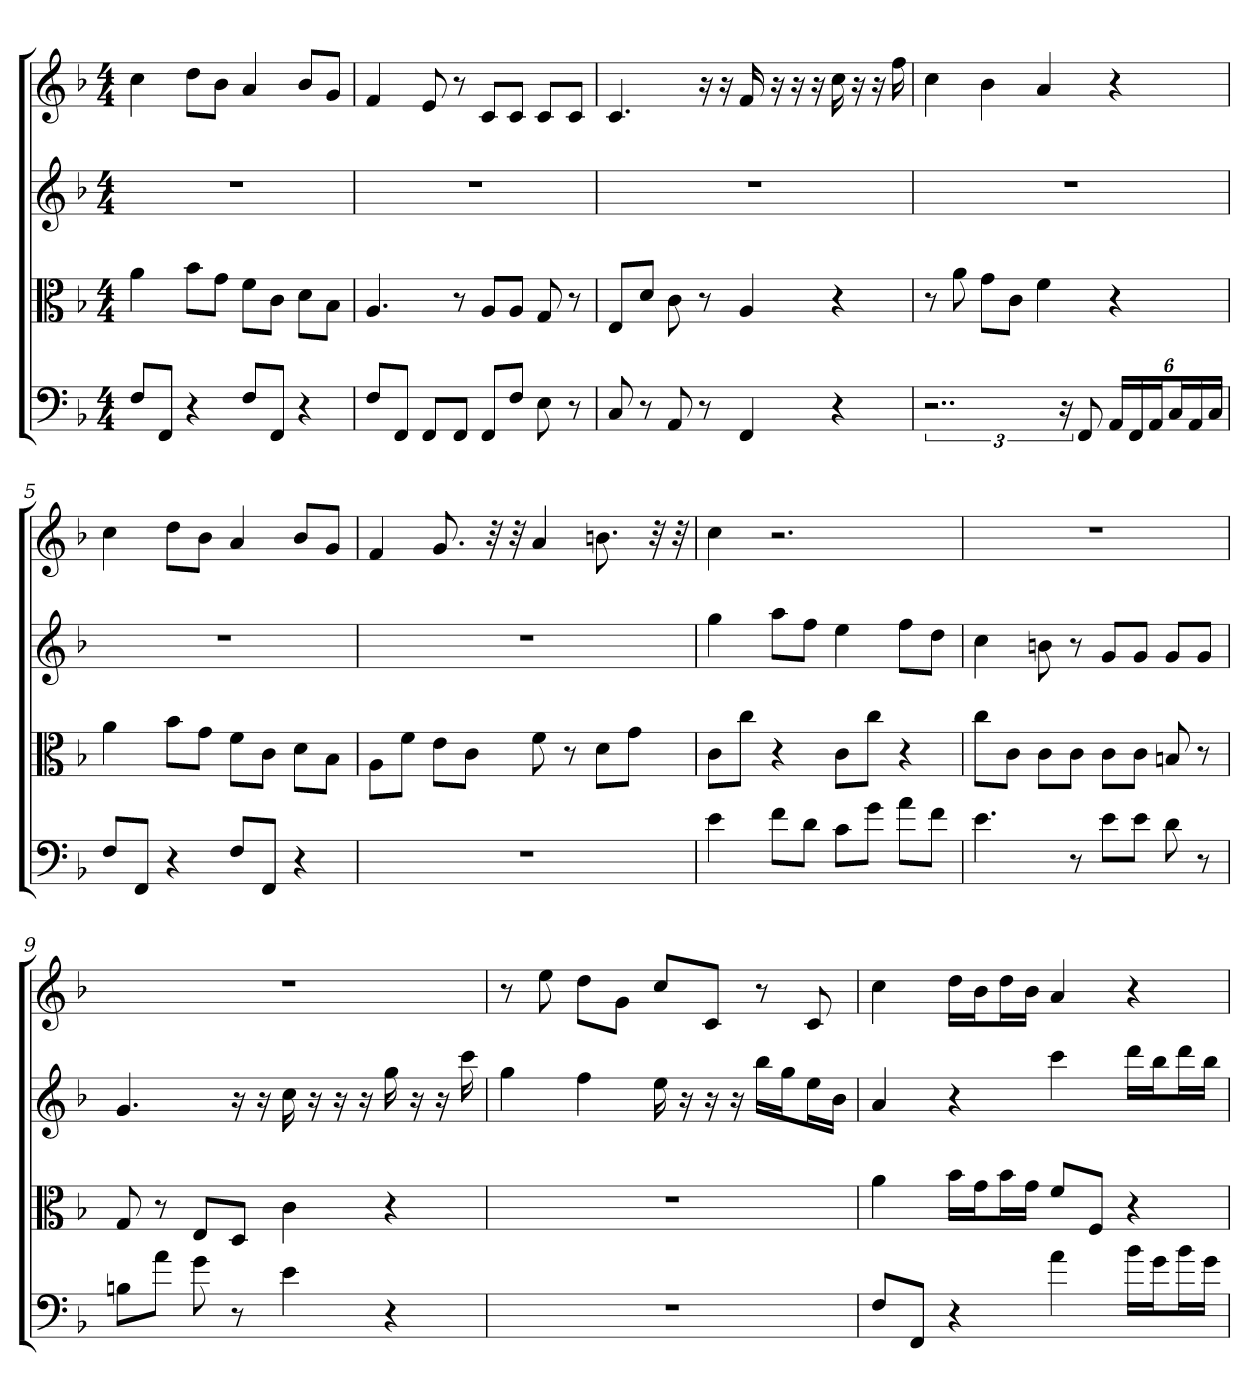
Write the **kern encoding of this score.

**kern	**kern	**kern	**kern
*part4	*part3	*part2	*part1
*staff4	*staff3	*staff2	*staff1
*clefF4	*clefC3	*clefG2	*clefG2
*k[b-]	*k[b-]	*k[b-]	*k[b-]
*F:	*F:	*F:	*F:
*M4/4	*M4/4	*M4/4	*M4/4
=	=	=	=
8F/L	4a	1r	4cc
8FF/J	.	.	.
4r	8b-\L	.	8dd\L
.	8g\J	.	8b-\J
8F/L	8f\L	.	4a
8FF/J	8c\J	.	.
4r	8d\L	.	8b-/L
.	8B-\J	.	8g/J
=2	=2	=2	=2
8F/L	4.A	1r	4f
8FF/J	.	.	.
8FF/L	.	.	8e
8FF/J	8r	.	8r
8FF/L	8A/L	.	8c/L
8F/J	8A/J	.	8c/J
8E	8G	.	8c/L
8r	8r	.	8c/J
=3	=3	=3	=3
8C	8E/L	1r	4.c
8r	8d/J	.	.
8AA	8c	.	.
8r	8r	.	16r
.	.	.	16r
4FF	4A	.	16f
.	.	.	16r
.	.	.	16r
.	.	.	16r
4r	4r	.	16cc
.	.	.	16r
.	.	.	16r
.	.	.	16ff
=4	=4	=4	=4
3..r	8r	1r	4cc
.	8a	.	.
.	8g\L	.	4b-
.	8c\J	.	.
.	4f	.	4a
24r	.	.	.
8FF	.	.	.
24AA/LL	4r	.	4r
24FF/	.	.	.
24AA/J	.	.	.
24C/L	.	.	.
24AA/	.	.	.
24C/JJ	.	.	.
=5	=5	=5	=5
8F/L	4a	1r	4cc
8FF/J	.	.	.
4r	8b-\L	.	8dd\L
.	8g\J	.	8b-\J
8F/L	8f\L	.	4a
8FF/J	8c\J	.	.
4r	8d\L	.	8b-/L
.	8B-\J	.	8g/J
=6	=6	=6	=6
1r	8A\L	1r	4f
.	8f\J	.	.
.	8e\L	.	8.g
.	8c\J	.	.
.	.	.	32r
.	.	.	32r
.	8f	.	4a
.	8r	.	.
.	8d\L	.	8.bn
.	8g\J	.	.
.	.	.	32r
.	.	.	32r
=7	=7	=7	=7
4e	8c\L	4gg	4cc
.	8cc\J	.	.
8f\L	4r	8aa\L	2.r
8d\J	.	8ff\J	.
8c\L	8c\L	4ee	.
8g\J	8cc\J	.	.
8a\L	4r	8ff\L	.
8f\J	.	8dd\J	.
=8	=8	=8	=8
4.e	8cc\L	4cc	1r
.	8c\J	.	.
.	8c\L	8bn	.
8r	8c\J	8r	.
8e\L	8c\L	8g/L	.
8e\J	8c\J	8g/J	.
8d	8Bn	8g/L	.
8r	8r	8g/J	.
=9	=9	=9	=9
8Bn\L	8G	4.g	1r
8a\J	8r	.	.
8g	8E/L	.	.
8r	8D/J	16r	.
.	.	16r	.
4e	4c	16cc	.
.	.	16r	.
.	.	16r	.
.	.	16r	.
4r	4r	16gg	.
.	.	16r	.
.	.	16r	.
.	.	16ccc	.
=10	=10	=10	=10
1r	1r	4gg	8r
.	.	.	8ee
.	.	4ff	8dd\L
.	.	.	8g\J
.	.	16ee	8cc/L
.	.	16r	.
.	.	16r	8c/J
.	.	16r	.
.	.	16bb-\LL	8r
.	.	16gg\J	.
.	.	16ee\L	8c
.	.	16b-\JJ	.
=11	=11	=11	=11
8F/L	4a	4a	4cc
8FF/J	.	.	.
4r	16b-\LL	4r	16dd\LL
.	16g\J	.	16b-\J
.	16b-\L	.	16dd\L
.	16g\JJ	.	16b-\JJ
4a	8f/L	4ccc	4a
.	8F/J	.	.
16b-\LL	4r	16ddd\LL	4r
16g\J	.	16bb-\J	.
16b-\L	.	16ddd\L	.
16g\JJ	.	16bb-\JJ	.
=	=	=	=
*-	*-	*-	*-
